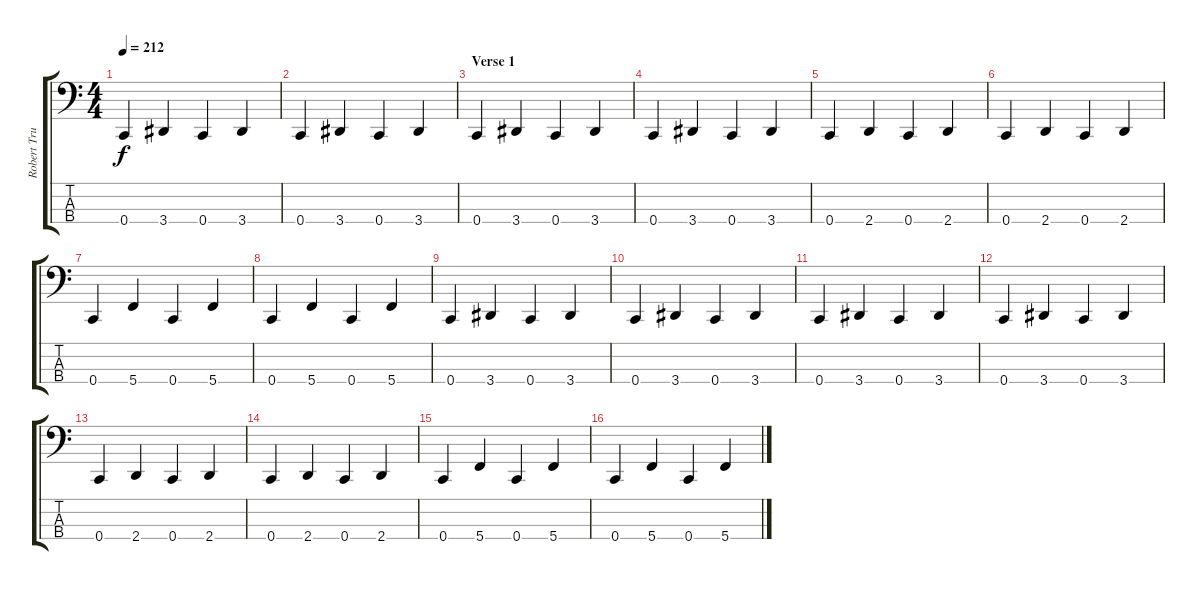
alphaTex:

\track ("Robert Trujillo" "Robert Tru") {instrument electricbassfinger}
\staff {score tabs}
\tuning (F2 C2 G1 C1) {hide}
\ts (4 4)
\tempo 212
\clef f4
\ks c
0.4.4{dy f} 3.4.4 0.4.4 3.4.4 |
0.4.4 3.4.4 0.4.4 3.4.4 |
\section ("" "Verse 1")
0.4.4 3.4.4 0.4.4 3.4.4 |
0.4.4 3.4.4 0.4.4 3.4.4 |
0.4.4 2.4.4 0.4.4 2.4.4 |
0.4.4 2.4.4 0.4.4 2.4.4 |
0.4.4 5.4.4 0.4.4 5.4.4 |
0.4.4 5.4.4 0.4.4 5.4.4 |
0.4.4 3.4.4 0.4.4 3.4.4 |
0.4.4 3.4.4 0.4.4 3.4.4 |
0.4.4 3.4.4 0.4.4 3.4.4 |
0.4.4 3.4.4 0.4.4 3.4.4 |
0.4.4 2.4.4 0.4.4 2.4.4 |
0.4.4 2.4.4 0.4.4 2.4.4 |
0.4.4 5.4.4 0.4.4 5.4.4 |
0.4.4 5.4.4 0.4.4 5.4.4
